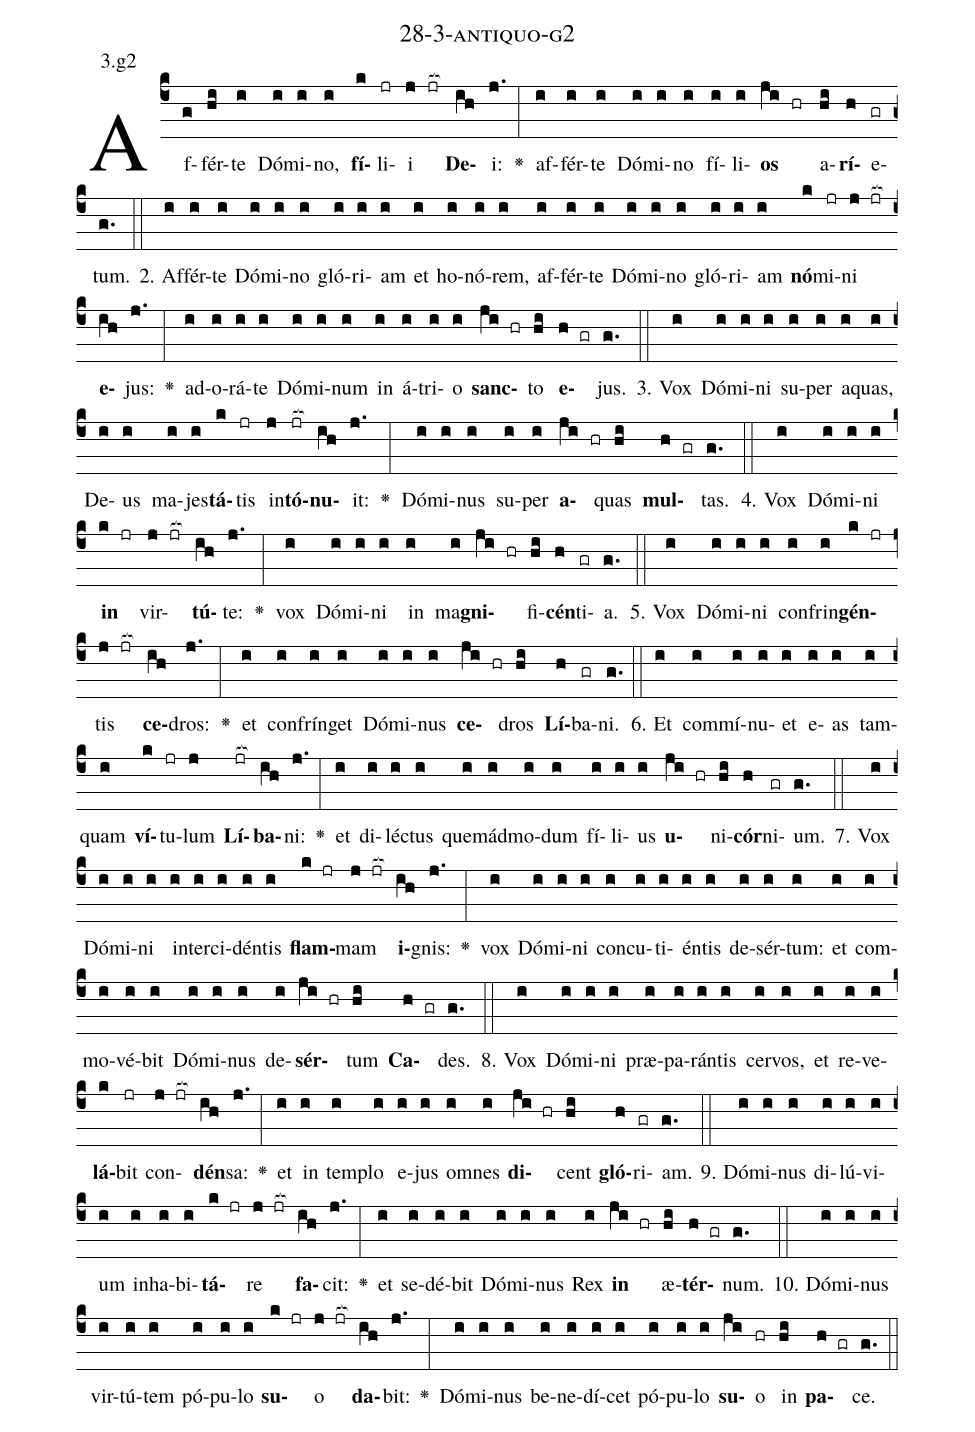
name: 28-3-antiquo-g2;
annotation: 3.g2;
%%
(c4)Af(g)fér(hi)te(i) Dó(i)mi(i)no,(i) <b>fí</b>(k)li(jr)i(j jr[ocb:1{]) <b>De</b>(ih[ocb:0}])i:(j.) <v>\greheightstar</v>(:) af(i)fér(i)te(i) Dó(i)mi(i)no(i) fí(i)li(i)<b>os</b>(ji hr) a(hi)<b>rí</b>(h)e(gr)tum.(g.) (::)
2. Af(i)fér(i)te(i) Dó(i)mi(i)no(i) gló(i)ri(i)am(i) et(i) ho(i)nó(i)rem,(i) af(i)fér(i)te(i) Dó(i)mi(i)no(i) gló(i)ri(i)am(i) <b>nó</b>(k)mi(jr)ni(j jr[ocb:1{]) <b>e</b>(ih[ocb:0}])jus:(j.) <v>\greheightstar</v>(:) ad(i)o(i)rá(i)te(i) Dó(i)mi(i)num(i) in(i) á(i)tri(i)o(i) <b>sanc</b>(ji hr)to(hi) <b>e</b>(h gr)jus.(g.) (::)
3. Vox(i) Dó(i)mi(i)ni(i) su(i)per(i) a(i)quas,(i) De(i)us(i) ma(i)jes(i)<b>tá</b>(k)tis(jr) in(j)<b>tó</b>(jr[ocb:1{])<b>nu</b>(ih[ocb:0}])it:(j.) <v>\greheightstar</v>(:) Dó(i)mi(i)nus(i) su(i)per(i) <b>a</b>(ji hr)quas(hi) <b>mul</b>(h gr)tas.(g.) (::)
4. Vox(i) Dó(i)mi(i)ni(i) <b>in</b>(k jr) vir(j jr[ocb:1{])<b>tú</b>(ih[ocb:0}])te:(j.) <v>\greheightstar</v>(:) vox(i) Dó(i)mi(i)ni(i) in(i) ma(i)<b>gni</b>(ji hr)fi(hi)<b>cén</b>(h)ti(gr)a.(g.) (::)
5. Vox(i) Dó(i)mi(i)ni(i) con(i)frin(i)<b>gén</b>(k jr)tis(j jr[ocb:1{]) <b>ce</b>(ih[ocb:0}])dros:(j.) <v>\greheightstar</v>(:) et(i) con(i)frín(i)get(i) Dó(i)mi(i)nus(i) <b>ce</b>(ji hr)dros(hi) <b>Lí</b>(h)ba(gr)ni.(g.) (::)
6. Et(i) com(i)mí(i)nu(i)et(i) e(i)as(i) tam(i)quam(i) <b>ví</b>(k)tu(jr)lum(j) <b>Lí</b>(jr[ocb:1{])<b>ba</b>(ih[ocb:0}])ni:(j.) <v>\greheightstar</v>(:) et(i) di(i)léc(i)tus(i) quem(i)ád(i)mo(i)dum(i) fí(i)li(i)us(i) <b>u</b>(ji hr)ni(hi)<b>cór</b>(h)ni(gr)um.(g.) (::)
7. Vox(i) Dó(i)mi(i)ni(i) in(i)ter(i)ci(i)dén(i)tis(i) <b>flam</b>(k jr)mam(j jr[ocb:1{]) <b>i</b>(ih[ocb:0}])gnis:(j.) <v>\greheightstar</v>(:) vox(i) Dó(i)mi(i)ni(i) con(i)cu(i)ti(i)én(i)tis(i) de(i)sér(i)tum:(i) et(i) com(i)mo(i)vé(i)bit(i) Dó(i)mi(i)nus(i) de(i)<b>sér</b>(ji hr)tum(hi) <b>Ca</b>(h gr)des.(g.) (::)
8. Vox(i) Dó(i)mi(i)ni(i) præ(i)pa(i)rán(i)tis(i) cer(i)vos,(i) et(i) re(i)ve(i)<b>lá</b>(k)bit(jr) con(j jr[ocb:1{])<b>dén</b>(ih[ocb:0}])sa:(j.) <v>\greheightstar</v>(:) et(i) in(i) tem(i)plo(i) e(i)jus(i) om(i)nes(i) <b>di</b>(ji hr)cent(hi) <b>gló</b>(h)ri(gr)am.(g.) (::)
9. Dó(i)mi(i)nus(i) di(i)lú(i)vi(i)um(i) in(i)ha(i)bi(i)<b>tá</b>(k jr)re(j jr[ocb:1{]) <b>fa</b>(ih[ocb:0}])cit:(j.) <v>\greheightstar</v>(:) et(i) se(i)dé(i)bit(i) Dó(i)mi(i)nus(i) Rex(i) <b>in</b>(ji hr) æ(hi)<b>tér</b>(h gr)num.(g.) (::)
10. Dó(i)mi(i)nus(i) vir(i)tú(i)tem(i) pó(i)pu(i)lo(i) <b>su</b>(k jr)o(j jr[ocb:1{]) <b>da</b>(ih[ocb:0}])bit:(j.) <v>\greheightstar</v>(:) Dó(i)mi(i)nus(i) be(i)ne(i)dí(i)cet(i) pó(i)pu(i)lo(i) <b>su</b>(ji)o(hr) in(hi) <b>pa</b>(h gr)ce.(g.) (::)
